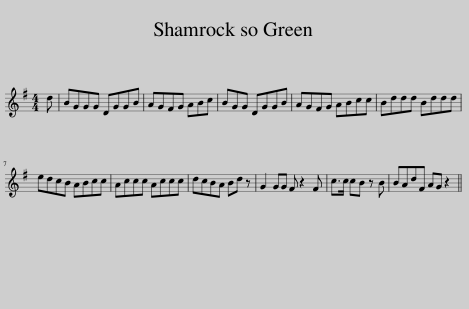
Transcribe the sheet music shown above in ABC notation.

X:1
L:1/8
M:4/4
I:linebreak $
K:G
V:1 treble
V:1
 d | BGGG DGGB | AGFG ABc | BGG DGGB | AGFG ABcc | %5
 Bddd Bddd |$ edcB ABcc | Accc Accc | dcBA Bd z | G2 GG F z2 F | %10
 c>c cB z B | BAdF AG z2 || %12
